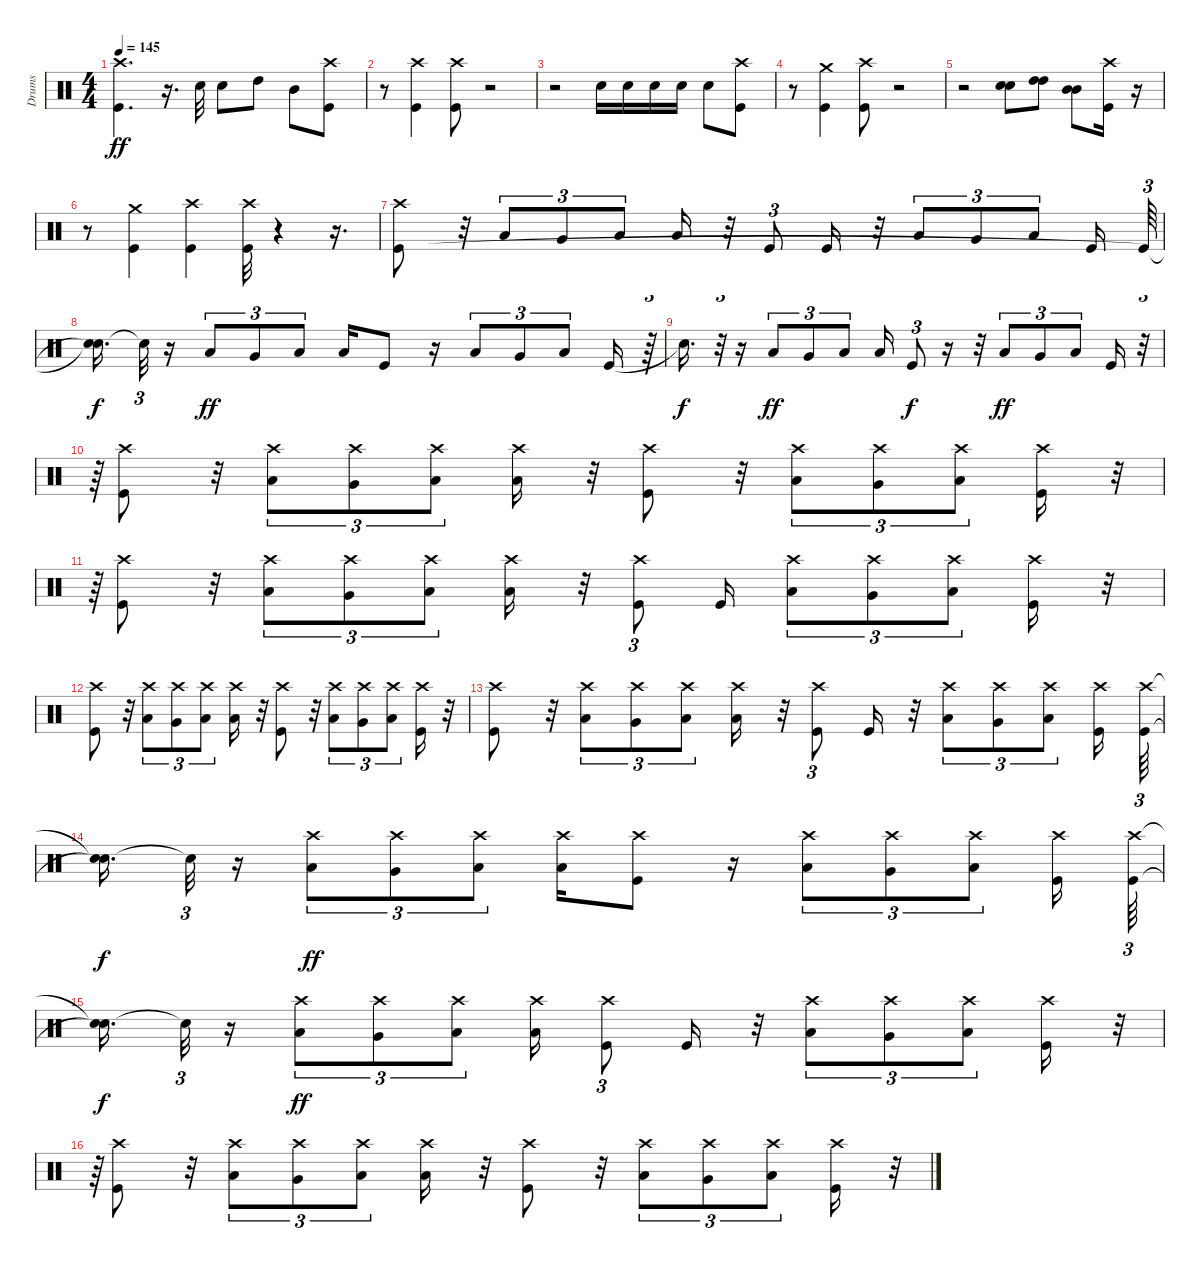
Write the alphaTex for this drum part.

\track ("Drums" "Drums") {instrument percussion}
\staff {score}
\articulation defaults
\ts (4 4)
\tempo 145
\clef neutral
\ks c
("Kick (hit)" "Crash high (hit)").4{d dy ff} r.16{d} "Snare (hit) 2".32 "Snare (hit) 2".8 "High Tom (hit)".8 "Mid Tom (hit)".8 ("Kick (hit)" "Crash high (hit)").8 |
r.8 ("Kick (hit)" "Crash high (hit)").4 ("Kick (hit)" "Crash high (hit)").8 r.2 |
r.2 "Snare (hit) 2".16 "Snare (hit) 2".16 "Snare (hit) 2".16 "Snare (hit) 2".16 "Snare (hit) 2".8 ("Kick (hit)" "Crash high (hit)").8 |
r.8 ("Kick (hit)" "Crash medium (hit)").4 ("Kick (hit)" "Crash high (hit)").8 r.2 |
r.2 ("Snare (hit) 2" "Snare (hit) 2").8 ("High Tom (hit)" "High Tom (hit)").8 ("Mid Tom (hit)" "Mid Tom (hit)").8 ("Kick (hit)" "Crash high (hit)").16 r.16 |
r.8 ("Kick (hit)" "Crash medium (hit)").4 ("Kick (hit)" "Crash high (hit)").4 ("Kick (hit)" "Crash high (hit)").32 r.4 r.16{d} |
("Crash high (hit)" "Kick (hit)").8 r.32 "Low Floor Tom (hit)".8{tu (3 2)} "Very Low Tom (hit)".8{tu (3 2)} "Low Floor Tom (hit)".8{tu (3 2)} "Low Floor Tom (hit)".16 r.32 "Kick (hit)".8{tu (3 2)} "Kick (hit)".16 r.32 "Low Floor Tom (hit)".8{tu (3 2)} "Very Low Tom (hit)".8{tu (3 2)} "Low Floor Tom (hit)".8{tu (3 2)} "Kick (hit)".16 "Kick (hit)".64{tu (3 2)} |
("Snare (hit)"{t} "Snare (hit)"{t}).16{d dy f} "Snare (hit)"{t}.32{tu (3 2)} r.16 "Low Floor Tom (hit)".8{tu (3 2) dy ff} "Very Low Tom (hit)".8{tu (3 2)} "Low Floor Tom (hit)".8{tu (3 2)} "Low Floor Tom (hit)".16 "Kick (hit)".8 r.16 "Low Floor Tom (hit)".8{tu (3 2)} "Very Low Tom (hit)".8{tu (3 2)} "Low Floor Tom (hit)".8{tu (3 2)} "Kick (hit)".16 r.64{tu (3 2)} |
"Snare (hit)"{t}.16{d dy f} r.32{tu (3 2)} r.16 "Low Floor Tom (hit)".8{tu (3 2) dy ff} "Very Low Tom (hit)".8{tu (3 2)} "Low Floor Tom (hit)".8{tu (3 2)} "Low Floor Tom (hit)".16 "Kick (hit)".8{tu (3 2) dy f} r.16 r.32 "Low Floor Tom (hit)".8{tu (3 2) dy ff} "Very Low Tom (hit)".8{tu (3 2)} "Low Floor Tom (hit)".8{tu (3 2)} "Kick (hit)".16 r.32{tu (3 2)} |
r.64{tu (3 2)} ("Crash high (hit)" "Kick (hit)").8 r.32 ("Low Floor Tom (hit)" "Crash high (hit)").8{tu (3 2)} ("Very Low Tom (hit)" "Crash high (hit)").8{tu (3 2)} ("Low Floor Tom (hit)" "Crash high (hit)").8{tu (3 2)} ("Low Floor Tom (hit)" "Crash high (hit)").16 r.32 ("Crash high (hit)" "Kick (hit)").8 r.32 ("Low Floor Tom (hit)" "Crash high (hit)").8{tu (3 2)} ("Very Low Tom (hit)" "Crash high (hit)").8{tu (3 2)} ("Low Floor Tom (hit)" "Crash high (hit)").8{tu (3 2)} ("Kick (hit)" "Crash high (hit)").16 r.32{tu (3 2)} |
r.64{tu (3 2)} ("Crash high (hit)" "Kick (hit)").8 r.32 ("Low Floor Tom (hit)" "Crash high (hit)").8{tu (3 2)} ("Very Low Tom (hit)" "Crash high (hit)").8{tu (3 2)} ("Low Floor Tom (hit)" "Crash high (hit)").8{tu (3 2)} ("Low Floor Tom (hit)" "Crash high (hit)").16 r.32 ("Crash high (hit)" "Kick (hit)").8{tu (3 2)} "Kick (hit)".16 ("Low Floor Tom (hit)" "Crash high (hit)").8{tu (3 2)} ("Very Low Tom (hit)" "Crash high (hit)").8{tu (3 2)} ("Low Floor Tom (hit)" "Crash high (hit)").8{tu (3 2)} ("Kick (hit)" "Crash high (hit)").16 r.32 |
("Crash high (hit)" "Kick (hit)").8 r.32 ("Low Floor Tom (hit)" "Crash high (hit)").8{tu (3 2)} ("Very Low Tom (hit)" "Crash high (hit)").8{tu (3 2)} ("Low Floor Tom (hit)" "Crash high (hit)").8{tu (3 2)} ("Low Floor Tom (hit)" "Crash high (hit)").16 r.32 ("Crash high (hit)" "Kick (hit)").8 r.32 ("Low Floor Tom (hit)" "Crash high (hit)").8{tu (3 2)} ("Very Low Tom (hit)" "Crash high (hit)").8{tu (3 2)} ("Low Floor Tom (hit)" "Crash high (hit)").8{tu (3 2)} ("Kick (hit)" "Crash high (hit)").16 r.32 |
("Crash high (hit)" "Kick (hit)").8 r.32 ("Low Floor Tom (hit)" "Crash high (hit)").8{tu (3 2)} ("Very Low Tom (hit)" "Crash high (hit)").8{tu (3 2)} ("Low Floor Tom (hit)" "Crash high (hit)").8{tu (3 2)} ("Low Floor Tom (hit)" "Crash high (hit)").16 r.32 ("Crash high (hit)" "Kick (hit)").8{tu (3 2)} "Kick (hit)".16 r.32 ("Low Floor Tom (hit)" "Crash high (hit)").8{tu (3 2)} ("Very Low Tom (hit)" "Crash high (hit)").8{tu (3 2)} ("Low Floor Tom (hit)" "Crash high (hit)").8{tu (3 2)} ("Kick (hit)" "Crash high (hit)").16 ("Crash high (hit)" "Kick (hit)").64{tu (3 2)} |
("Snare (hit)"{t} "Snare (hit)"{t}).16{d dy f} "Snare (hit)"{t}.32{tu (3 2)} r.16 ("Low Floor Tom (hit)" "Crash high (hit)").8{tu (3 2) dy ff} ("Very Low Tom (hit)" "Crash high (hit)").8{tu (3 2)} ("Low Floor Tom (hit)" "Crash high (hit)").8{tu (3 2)} ("Low Floor Tom (hit)" "Crash high (hit)").16 ("Crash high (hit)" "Kick (hit)").8 r.16 ("Low Floor Tom (hit)" "Crash high (hit)").8{tu (3 2)} ("Very Low Tom (hit)" "Crash high (hit)").8{tu (3 2)} ("Low Floor Tom (hit)" "Crash high (hit)").8{tu (3 2)} ("Kick (hit)" "Crash high (hit)").16 ("Crash high (hit)" "Kick (hit)").64{tu (3 2)} |
("Snare (hit)"{t} "Snare (hit)"{t}).16{d dy f} "Snare (hit)"{t}.32{tu (3 2)} r.16 ("Low Floor Tom (hit)" "Crash high (hit)").8{tu (3 2) dy ff} ("Very Low Tom (hit)" "Crash high (hit)").8{tu (3 2)} ("Low Floor Tom (hit)" "Crash high (hit)").8{tu (3 2)} ("Low Floor Tom (hit)" "Crash high (hit)").16 ("Crash high (hit)" "Kick (hit)").8{tu (3 2)} "Kick (hit)".16 r.32 ("Low Floor Tom (hit)" "Crash high (hit)").8{tu (3 2)} ("Very Low Tom (hit)" "Crash high (hit)").8{tu (3 2)} ("Low Floor Tom (hit)" "Crash high (hit)").8{tu (3 2)} ("Kick (hit)" "Crash high (hit)").16 r.32{tu (3 2)} |
r.64{tu (3 2)} ("Crash high (hit)" "Kick (hit)").8 r.32 ("Low Floor Tom (hit)" "Crash high (hit)").8{tu (3 2)} ("Very Low Tom (hit)" "Crash high (hit)").8{tu (3 2)} ("Low Floor Tom (hit)" "Crash high (hit)").8{tu (3 2)} ("Low Floor Tom (hit)" "Crash high (hit)").16 r.32 ("Crash high (hit)" "Kick (hit)").8 r.32 ("Low Floor Tom (hit)" "Crash high (hit)").8{tu (3 2)} ("Very Low Tom (hit)" "Crash high (hit)").8{tu (3 2)} ("Low Floor Tom (hit)" "Crash high (hit)").8{tu (3 2)} ("Kick (hit)" "Crash high (hit)").16 r.32{tu (3 2)}
